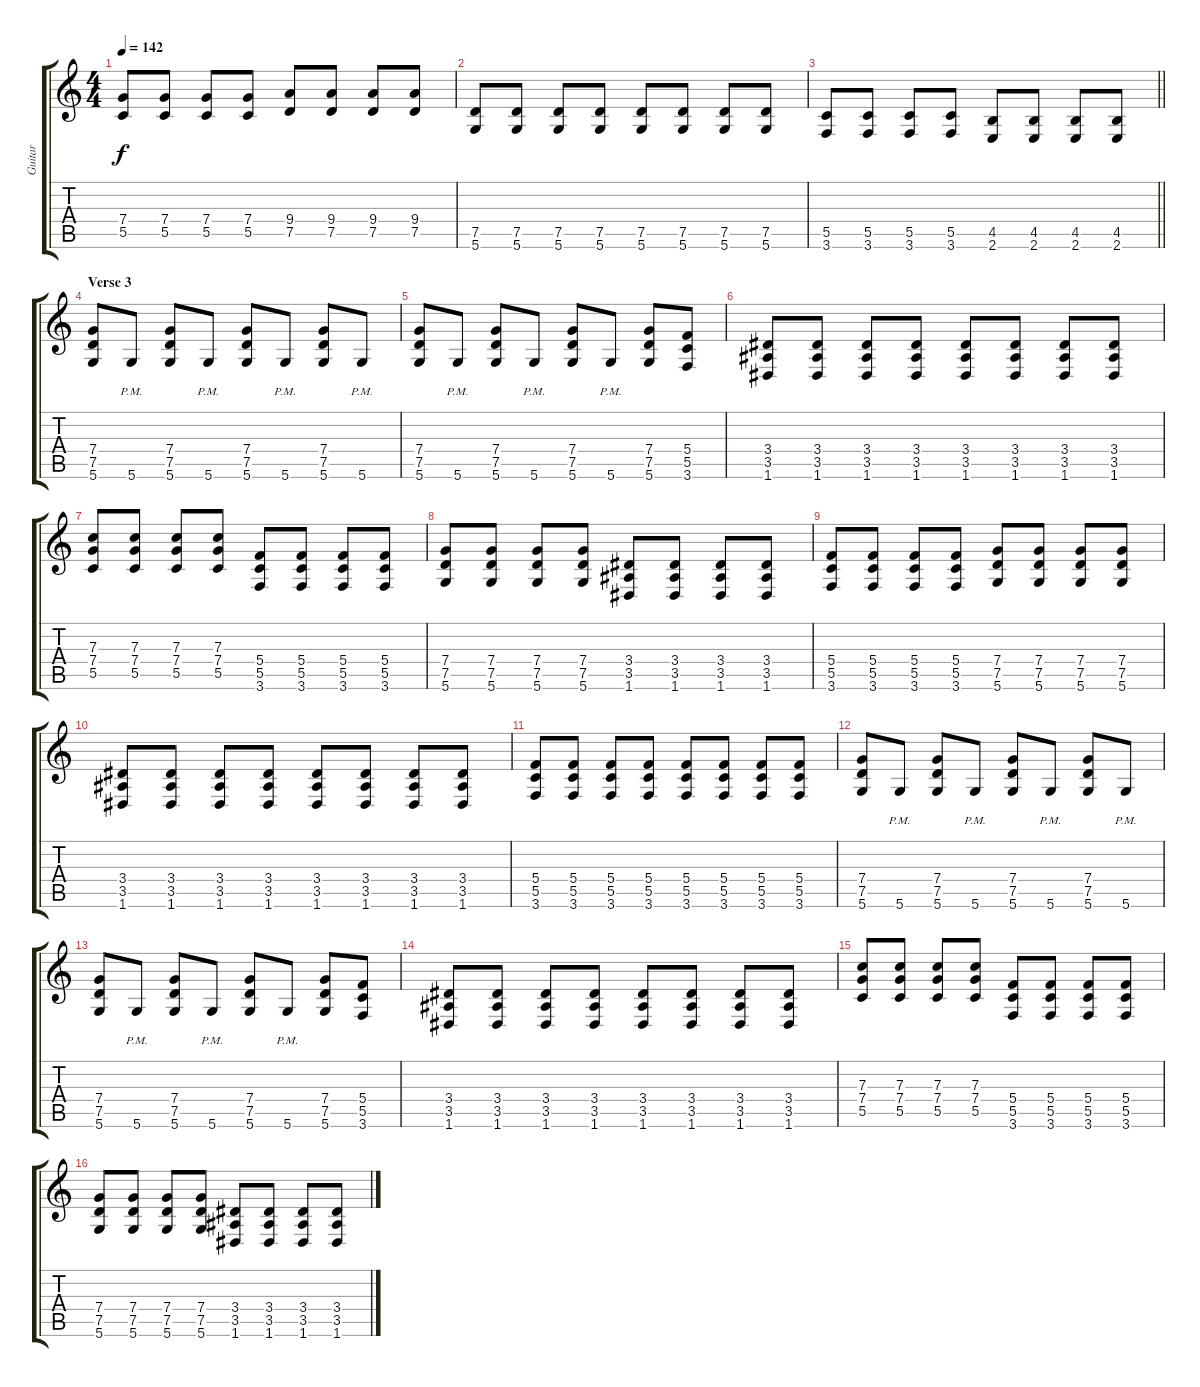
\track ("Guitar" "Guitar") {instrument overdrivenguitar}
\staff {score tabs}
\tuning (D4 A3 F3 C3 G2 D2) {hide}
\ts (4 4)
\tempo 142
\clef g2
\ks c
(7.4 5.5).8{dy f} (7.4 5.5).8 (7.4 5.5).8 (7.4 5.5).8 (9.4 7.5).8 (9.4 7.5).8 (9.4 7.5).8 (9.4 7.5).8 |
(7.5 5.6).8 (7.5 5.6).8 (7.5 5.6).8 (7.5 5.6).8 (7.5 5.6).8 (7.5 5.6).8 (7.5 5.6).8 (7.5 5.6).8 |
\barLineRight lightlight
(5.5 3.6).8 (5.5 3.6).8 (5.5 3.6).8 (5.5 3.6).8 (4.5 2.6).8 (4.5 2.6).8 (4.5 2.6).8 (4.5 2.6).8 |
\section ("" "Verse 3")
(7.4 7.5 5.6).8 5.6{pm}.8 (7.4 7.5 5.6).8 5.6{pm}.8 (7.4 7.5 5.6).8 5.6{pm}.8 (7.4 7.5 5.6).8 5.6{pm}.8 |
(7.4 7.5 5.6).8 5.6{pm}.8 (7.4 7.5 5.6).8 5.6{pm}.8 (7.4 7.5 5.6).8 5.6{pm}.8 (7.4 7.5 5.6).8 (5.4 5.5 3.6).8 |
(3.4 3.5 1.6).8 (3.4 3.5 1.6).8 (3.4 3.5 1.6).8 (3.4 3.5 1.6).8 (3.4 3.5 1.6).8 (3.4 3.5 1.6).8 (3.4 3.5 1.6).8 (3.4 3.5 1.6).8 |
(7.3 7.4 5.5).8 (7.3 7.4 5.5).8 (7.3 7.4 5.5).8 (7.3 7.4 5.5).8 (5.4 5.5 3.6).8 (5.4 5.5 3.6).8 (5.4 5.5 3.6).8 (5.4 5.5 3.6).8 |
(7.4 7.5 5.6).8 (7.4 7.5 5.6).8 (7.4 7.5 5.6).8 (7.4 7.5 5.6).8 (3.4 3.5 1.6).8 (3.4 3.5 1.6).8 (3.4 3.5 1.6).8 (3.4 3.5 1.6).8 |
(5.4 5.5 3.6).8 (5.4 5.5 3.6).8 (5.4 5.5 3.6).8 (5.4 5.5 3.6).8 (7.4 7.5 5.6).8 (7.4 7.5 5.6).8 (7.4 7.5 5.6).8 (7.4 7.5 5.6).8 |
(3.4 3.5 1.6).8 (3.4 3.5 1.6).8 (3.4 3.5 1.6).8 (3.4 3.5 1.6).8 (3.4 3.5 1.6).8 (3.4 3.5 1.6).8 (3.4 3.5 1.6).8 (3.4 3.5 1.6).8 |
(5.4 5.5 3.6).8 (5.4 5.5 3.6).8 (5.4 5.5 3.6).8 (5.4 5.5 3.6).8 (5.4 5.5 3.6).8 (5.4 5.5 3.6).8 (5.4 5.5 3.6).8 (5.4 5.5 3.6).8 |
(7.4 7.5 5.6).8 5.6{pm}.8 (7.4 7.5 5.6).8 5.6{pm}.8 (7.4 7.5 5.6).8 5.6{pm}.8 (7.4 7.5 5.6).8 5.6{pm}.8 |
(7.4 7.5 5.6).8 5.6{pm}.8 (7.4 7.5 5.6).8 5.6{pm}.8 (7.4 7.5 5.6).8 5.6{pm}.8 (7.4 7.5 5.6).8 (5.4 5.5 3.6).8 |
(3.4 3.5 1.6).8 (3.4 3.5 1.6).8 (3.4 3.5 1.6).8 (3.4 3.5 1.6).8 (3.4 3.5 1.6).8 (3.4 3.5 1.6).8 (3.4 3.5 1.6).8 (3.4 3.5 1.6).8 |
(7.3 7.4 5.5).8 (7.3 7.4 5.5).8 (7.3 7.4 5.5).8 (7.3 7.4 5.5).8 (5.4 5.5 3.6).8 (5.4 5.5 3.6).8 (5.4 5.5 3.6).8 (5.4 5.5 3.6).8 |
(7.4 7.5 5.6).8 (7.4 7.5 5.6).8 (7.4 7.5 5.6).8 (7.4 7.5 5.6).8 (3.4 3.5 1.6).8 (3.4 3.5 1.6).8 (3.4 3.5 1.6).8 (3.4 3.5 1.6).8
